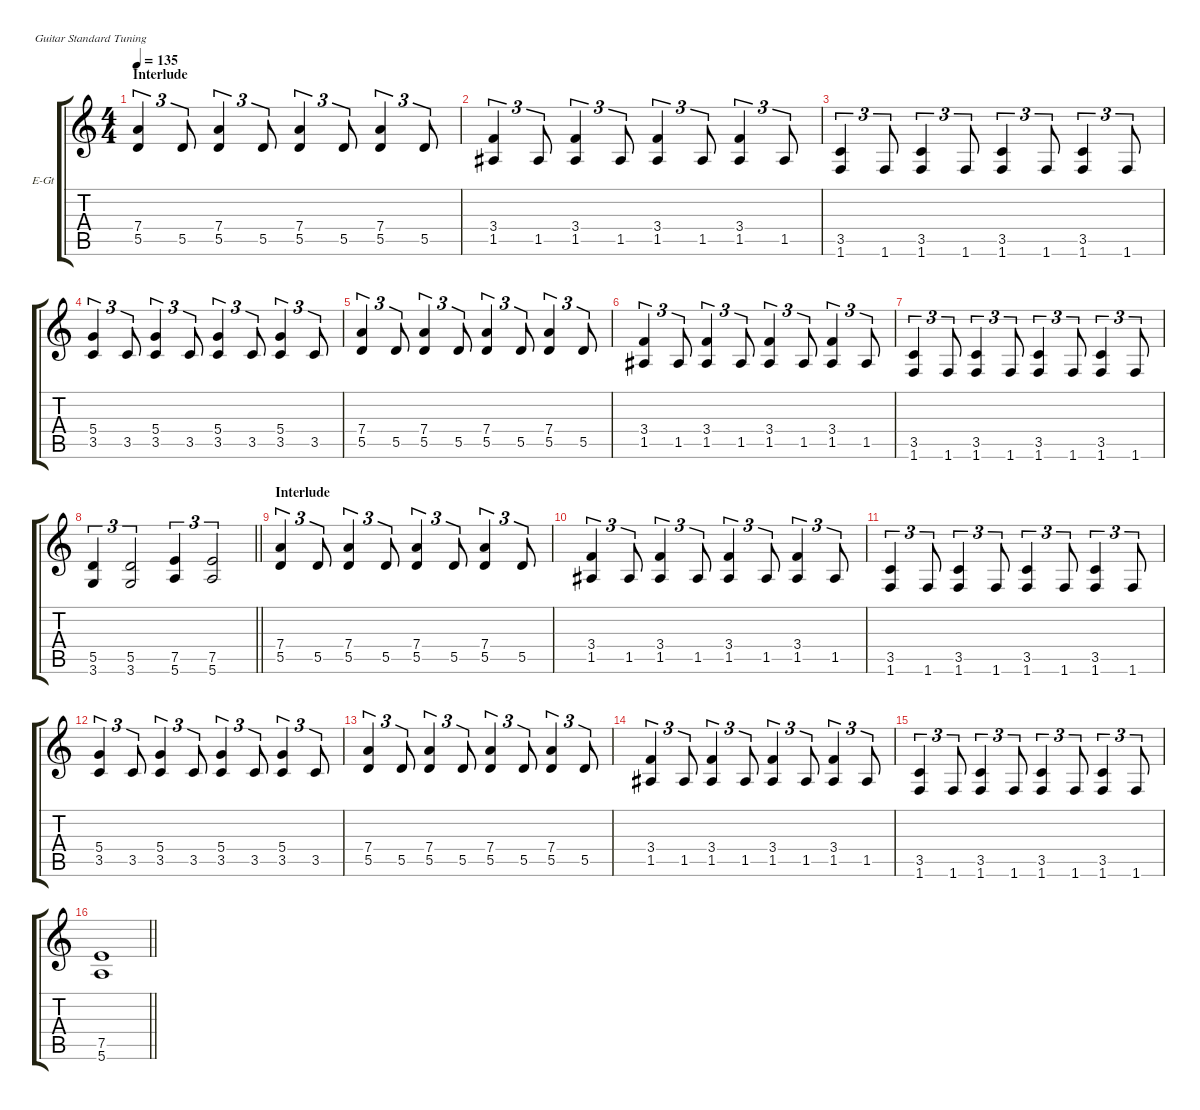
\hideDynamics
\bracketExtendMode groupsimilarinstruments
\firstSystemTrackNameOrientation horizontal
\otherSystemsTrackNameOrientation horizontal
\track ("Rhythm" "E-Gt") {solo instrument distortionguitar}
\staff {score tabs}
\tuning (E4 B3 G3 D3 A2 E2)
\ts (4 4)
\section ("" "Interlude")
\tempo 135
\clef g2
\ks c
(7.4 5.5).4{tu (3 2) dy f} 5.5.8{tu (3 2)} (7.4 5.5).4{tu (3 2)} 5.5.8{tu (3 2)} (7.4 5.5).4{tu (3 2)} 5.5.8{tu (3 2)} (7.4 5.5).4{tu (3 2)} 5.5.8{tu (3 2)} |
(3.4 1.5).4{tu (3 2)} 1.5.8{tu (3 2)} (3.4 1.5).4{tu (3 2)} 1.5.8{tu (3 2)} (3.4 1.5).4{tu (3 2)} 1.5.8{tu (3 2)} (3.4 1.5).4{tu (3 2)} 1.5.8{tu (3 2)} |
(3.5 1.6).4{tu (3 2)} 1.6.8{tu (3 2)} (3.5 1.6).4{tu (3 2)} 1.6.8{tu (3 2)} (3.5 1.6).4{tu (3 2)} 1.6.8{tu (3 2)} (3.5 1.6).4{tu (3 2)} 1.6.8{tu (3 2)} |
(5.4 3.5).4{tu (3 2)} 3.5.8{tu (3 2)} (5.4 3.5).4{tu (3 2)} 3.5.8{tu (3 2)} (5.4 3.5).4{tu (3 2)} 3.5.8{tu (3 2)} (5.4 3.5).4{tu (3 2)} 3.5.8{tu (3 2)} |
(7.4 5.5).4{tu (3 2)} 5.5.8{tu (3 2)} (7.4 5.5).4{tu (3 2)} 5.5.8{tu (3 2)} (7.4 5.5).4{tu (3 2)} 5.5.8{tu (3 2)} (7.4 5.5).4{tu (3 2)} 5.5.8{tu (3 2)} |
(3.4 1.5).4{tu (3 2)} 1.5.8{tu (3 2)} (3.4 1.5).4{tu (3 2)} 1.5.8{tu (3 2)} (3.4 1.5).4{tu (3 2)} 1.5.8{tu (3 2)} (3.4 1.5).4{tu (3 2)} 1.5.8{tu (3 2)} |
(3.5 1.6).4{tu (3 2)} 1.6.8{tu (3 2)} (3.5 1.6).4{tu (3 2)} 1.6.8{tu (3 2)} (3.5 1.6).4{tu (3 2)} 1.6.8{tu (3 2)} (3.5 1.6).4{tu (3 2)} 1.6.8{tu (3 2)} |
\barLineRight lightlight
(5.5 3.6).4{tu (3 2)} (5.5 3.6).2{tu (3 2)} (7.5 5.6).4{tu (3 2)} (7.5 5.6).2{tu (3 2)} |
\section ("" "Interlude")
(7.4 5.5).4{tu (3 2)} 5.5.8{tu (3 2)} (7.4 5.5).4{tu (3 2)} 5.5.8{tu (3 2)} (7.4 5.5).4{tu (3 2)} 5.5.8{tu (3 2)} (7.4 5.5).4{tu (3 2)} 5.5.8{tu (3 2)} |
(3.4 1.5).4{tu (3 2)} 1.5.8{tu (3 2)} (3.4 1.5).4{tu (3 2)} 1.5.8{tu (3 2)} (3.4 1.5).4{tu (3 2)} 1.5.8{tu (3 2)} (3.4 1.5).4{tu (3 2)} 1.5.8{tu (3 2)} |
(3.5 1.6).4{tu (3 2)} 1.6.8{tu (3 2)} (3.5 1.6).4{tu (3 2)} 1.6.8{tu (3 2)} (3.5 1.6).4{tu (3 2)} 1.6.8{tu (3 2)} (3.5 1.6).4{tu (3 2)} 1.6.8{tu (3 2)} |
(5.4 3.5).4{tu (3 2)} 3.5.8{tu (3 2)} (5.4 3.5).4{tu (3 2)} 3.5.8{tu (3 2)} (5.4 3.5).4{tu (3 2)} 3.5.8{tu (3 2)} (5.4 3.5).4{tu (3 2)} 3.5.8{tu (3 2)} |
(7.4 5.5).4{tu (3 2)} 5.5.8{tu (3 2)} (7.4 5.5).4{tu (3 2)} 5.5.8{tu (3 2)} (7.4 5.5).4{tu (3 2)} 5.5.8{tu (3 2)} (7.4 5.5).4{tu (3 2)} 5.5.8{tu (3 2)} |
(3.4 1.5).4{tu (3 2)} 1.5.8{tu (3 2)} (3.4 1.5).4{tu (3 2)} 1.5.8{tu (3 2)} (3.4 1.5).4{tu (3 2)} 1.5.8{tu (3 2)} (3.4 1.5).4{tu (3 2)} 1.5.8{tu (3 2)} |
(3.5 1.6).4{tu (3 2)} 1.6.8{tu (3 2)} (3.5 1.6).4{tu (3 2)} 1.6.8{tu (3 2)} (3.5 1.6).4{tu (3 2)} 1.6.8{tu (3 2)} (3.5 1.6).4{tu (3 2)} 1.6.8{tu (3 2)} |
\barLineRight lightlight
(7.5 5.6).1
